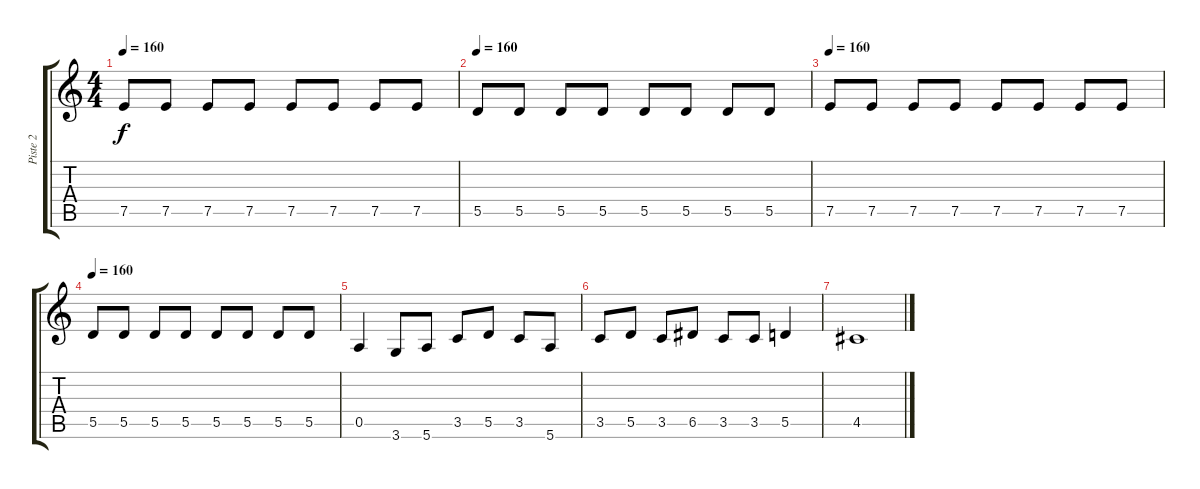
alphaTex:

\track ("Piste 2" "Piste 2") {instrument fretlessbass}
\staff {score tabs}
\tuning (E4 B3 G3 D3 A2 E2) {hide}
\ts (4 4)
\tempo 160
\clef g2
\ks c
7.5.8{dy f} 7.5.8 7.5.8 7.5.8 7.5.8 7.5.8 7.5.8 7.5.8 |
\tempo 160
5.5.8 5.5.8 5.5.8 5.5.8 5.5.8 5.5.8 5.5.8 5.5.8 |
\tempo 160
7.5.8 7.5.8 7.5.8 7.5.8 7.5.8 7.5.8 7.5.8 7.5.8 |
\tempo 160
5.5.8 5.5.8 5.5.8 5.5.8 5.5.8 5.5.8 5.5.8 5.5.8 |
0.5.4 3.6.8 5.6.8 3.5.8 5.5.8 3.5.8 5.6.8 |
3.5.8 5.5.8 3.5.8 6.5.8 3.5.8 3.5.8 5.5.4 |
4.5.1
